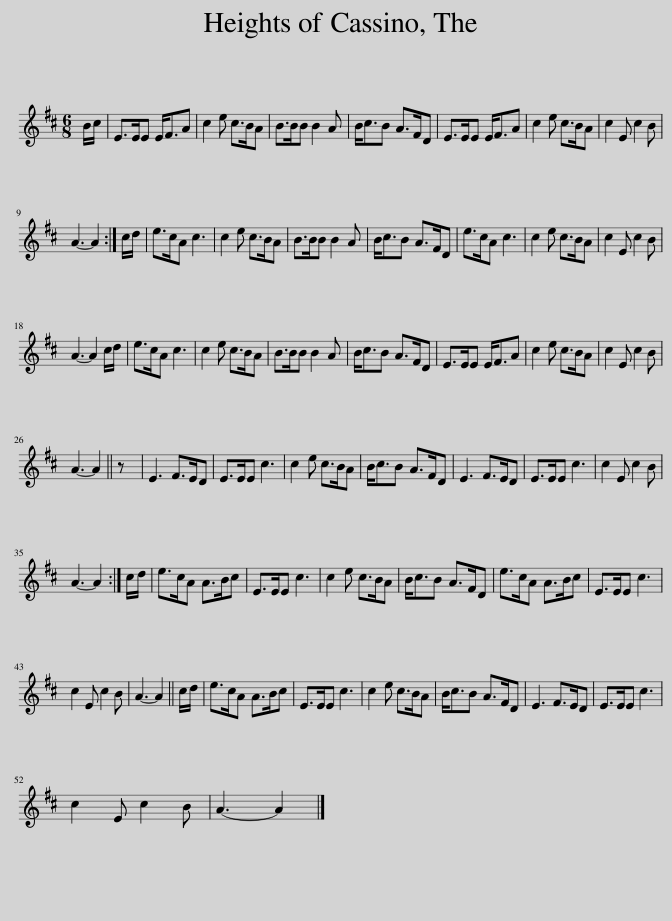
X:1
L:1/8
M:6/8
I:linebreak $
K:D
V:1 treble
V:1
 B/c/ | E>EE E<FA | c2 e c>BA | B>BB B2 A | B<cB A>FD | %5
 E>EE E<FA | c2 e c>BA | c2 E c2 B |$ A3- A2 :| c/d/ | %10
 e>cA c3 | c2 e c>BA | B>BB B2 A | B<cB A>FD | e>cA c3 | %15
 c2 e c>BA | c2 E c2 B |$ A3- A2 c/d/ | e>cA c3 | c2 e c>BA | %20
 B>BB B2 A | B<cB A>FD | E>EE E<FA | c2 e c>BA | c2 E c2 B |$ %25
 A3- A2 || z | E3 F>ED | E>EE c3 | c2 e c>BA | %30
 B<cB A>FD | E3 F>ED | E>EE c3 | c2 E c2 B |$ A3- A2 :| %35
 c/d/ | e>cA A>Bc | E>EE c3 | c2 e c>BA | B<cB A>FD | %40
 e>cA A>Bc | E>EE c3 |$ c2 E c2 B | A3- A2 || c/d/ | %45
 e>cA A>Bc | E>EE c3 | c2 e c>BA | B<cB A>FD | E3 F>ED | %50
 E>EE c3 |$ c2 E c2 B | A3- A2 |] %53
